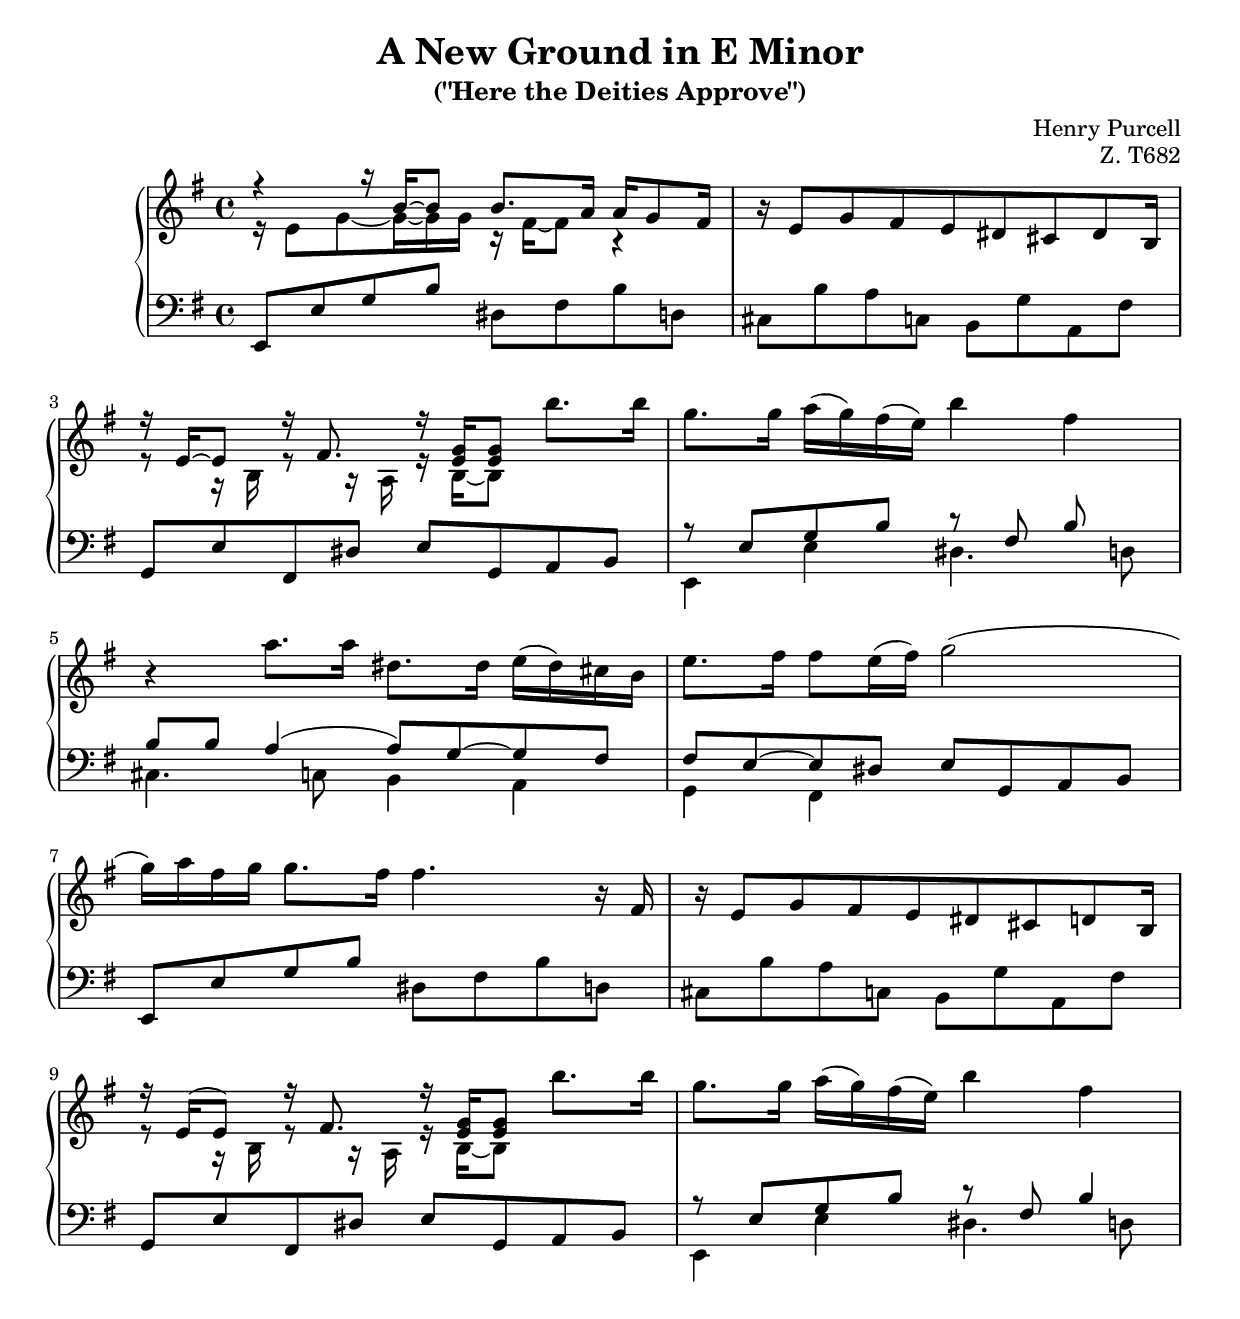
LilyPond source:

% This file:
%   http://angg.twu.net/LILYPOND/a_new_ground.ly.html
%   http://angg.twu.net/LILYPOND/a_new_ground.ly
%           (find-angg "LILYPOND/a_new_ground.ly")
% Author: Eduardo Ochs <eduardoochs@gmail.com>
%
% (find-angg "LILYPOND/a_new_ground.ly")
% (defun c () (interactive) (find-sh "cd ~/LILYPOND/ && lilypond a_new_ground.ly" :end))
% (defun C () (interactive) (find-sh "cd ~/LILYPOND/ && lilypond a_new_ground.ly" "Success: comp"))
% (defun D () (interactive) (find-pdf-page      "~/LILYPOND/a_new_ground.pdf"))
% (defun d () (interactive) (find-pdftools-page "~/LILYPOND/a_new_ground.pdf"))
% (defun e () (interactive) (find-fline         "~/LILYPOND/a_new_ground.ly"))
% (defun v () (interactive) (find-2a '(e) '(d)) (g))
% (defun cv () (interactive) (C) (ee-kill-this-buffer) (v) (g))
%
% (find-esetkey-links (kbd "<f6>") 'cv)
% (find-ssr-links      "cvlilypond" "2020-M-x-cv-lilypond")
% (find-eevvideo-links "cvlilypond" "2020-M-x-cv-lilypond" "nil" "0:00")

% (find-lilylearnpage 2 "Table of Contents")
% (find-lilylearntext 2 "Table of Contents")

% (find-books "__comp/__comp.el" "lilypond")
% (find-lilylearnpage (+ 5 1) "1.1 Compiling a file")
% (find-lilylearntext (+ 5 1) "1.1 Compiling a file")

% (find-lilynotatpage 66 "when entering lyrics")
% (find-lilynotattext 66 "when entering lyrics")
% (find-lilynotatpage 460 "3.2 Titles and headers")
% (find-lilynotattext 460 "3.2 Titles and headers")
% (find-lilynotatpage 521 "4.3.2 Page breaking")
% (find-lilynotattext 521 "4.3.2 Page breaking")

% (find-lilylearnpage)
% (find-lilylearntext)
% (find-lilylearnpage (+ 5  12) "\\relative c'")
% (find-lilylearntext (+ 5  12) "\\relative c'")
% (find-lilylearnpage (+ 5  15) "\\tempo 4. = 96")
% (find-lilylearntext (+ 5  15) "\\tempo 4. = 96")
% (find-lilylearnpage (+ 5  22) "2.1.3 Ties and slurs")
% (find-lilylearntext (+ 5  22) "2.1.3 Ties and slurs")
% (find-lilylearnpage (+ 5  25) "2.1.6 Automatic and manual beams")
% (find-lilylearntext (+ 5  25) "2.1.6 Automatic and manual beams")
% (find-lilylearnpage (+ 5  34) "aligning lyrics to notes")
% (find-lilylearntext (+ 5  34) "aligning lyrics to notes")
% (find-lilylearnpage (+ 5  36) "2.4.1 Organizing pieces with variables")
% (find-lilylearntext (+ 5  36) "2.4.1 Organizing pieces with variables")
% (find-lilylearnpage (+ 5  37) "2.4.2 Adding titles")
% (find-lilylearntext (+ 5  37) "2.4.2 Adding titles")
% (find-lilylearnpage (+ 5  37) "2.4.3 Absolute note names")
% (find-lilylearntext (+ 5  37) "2.4.3 Absolute note names")
% (find-lilylearnpage (+ 5  46) "3.2 Voices contain music")
% (find-lilylearntext (+ 5  46) "3.2 Voices contain music")
% (find-lilylearnpage (+ 5 148) "A.2 Piano templates")
% (find-lilylearntext (+ 5 148) "A.2 Piano templates")

% (find-lilysnipppage)
% (find-lilysnipptext)

\version "2.18.2"

\header {
  title = "A New Ground in E Minor"
  subtitle = "(\"Here the Deities Approve\")"
  composer = "Henry Purcell"
  opus = "Z. T682"
}

upper = \relative c'' {
   \clef treble
   \key e \minor
   \time 4/4

   % Compasso 1:
   << { r4 r16 b16~ b8      b8. a16 a16 g8 fis16 } \\
      { r16 e8 g~ g16~ g g    r16 fis16~ fis8 r4 }
   >> |
   r16 e8 g fis e dis cis dis b16 |

   \break

   % Compasso 3:
   << { r16 e16~ e8    r16 fis8.   r16 <<e16 g>> <<e8 g>> } \\
      { r8 r16 b,16   r8 r16 a16   r16 b16~ b8 }
   >>   b''8. b16
   g8. g16 a16( g16) fis16( e16) b'4 fis4 |

   \break

   % Compasso 5:
   r4 a8. a16 dis,8. dis16 e16( dis16) cis16 b16 |
   e8. fis16 fis8 e16( fis16) g2( |

   \break

   % Compasso 7:
   g16) a16 fis16 g16 g8. fis16 fis4. r16 fis,16 |
   r16 e8 g8 fis8 e8 dis8 cis8 d8 b16 |

   \break

   % Compasso 9:
   << { r16 e16( e8) r16 fis8. r16 <<e16 g>> <<e8 g>> } \\
      { r8 r16 b,16 r8 r16 a16 r16 b16~ b8 }
   >> b''8. b16 |
   g8. g16 a16( g16) fis16( e16) b'4 fis4 |

   \break

   % \autoBeamOff
   % r16 e,8 g b16~ b8
   % \autoBeamOn
   % % [ b8. a16 ] [ a g8 fis16 ] |
   %   b8. a16       a16 g8 fis16 |
   % \autoBeamOff
   % r16 e8 g fis e dis cis dis b16 |


}

lower = \relative c {
  \clef bass
  \key e \minor
  \time 4/4

  % Compasso 1:
  e,8 e' g b   dis, fis b d, |
  cis b' a c,  b g' a, fis'  |

  % Compasso 3:
  g, e' fis, dis'   e g, a b  |
  << { r8 e8 g8 b8 r8 fis8 b8 } \\
     { e,,4 e'4 dis4. d8 }
  >> |

  % Compasso 5:
  << { b'8 b8 a4( a8) g8~ g8 fis8  } \\
     { cis4. c8 b4 a4 }
  >> |
  << { fis'8 e8~ e8 dis8  } \\
     { g,4 fis4 }
  >> e'8 g,8 a8 b8 |

  % Compasso 7:
  e,8 e' g b   dis, fis b d, |
  cis b' a c,  b g' a, fis'  |

  % Compasso 9:
  g, e' fis, dis'   e g, a b  |
  << { r8 e8 g8 b8 r8 fis8 b4 } \\
     { e,,4 e'4 dis4. d8 }
  >> |

 %    e,8 e' g b   dis, fis b d, |
 %   cis b' a c,  b g' a, fis'  |
 %   g, e' fis, dis'   e g, a b  |

}

\score {
  \new PianoStaff <<
    % \set PianoStaff.instrumentName = #"Piano          "
    \new Staff = "upper" \upper
    \new Staff = "lower" \lower
  >>
  \layout { }
  \midi { }
}



% {
%   <a, c>2.( | <g! b>2. | <f a>2. | <e gis>2.) |
%   \break
%   << { r4 g!4-2 c4-1 | r4 d2-1     | c4-1 r4 b4-2 | a2-1      c4-1 } \\
%      { c,2.-5        | g'2-4 a4-3~ | a4   e2-5    | r4 a,4-5 a'4-2 } >> |
%   \break
%   << { b2-1 b4-2   | a2-1 g!4        | r4 a2_1 | gis2.-2 } \\
%      { a2-2 gis4-3 | r4 a,4-5 g'!4-1 | f2.-2   | e2.-4   } >> |
%   \break
%   <a c>2.( | <g! b>2. | <f a>2. | <e gis>2.) |
%   \break
%   << { r4 g!4-2 c4-1 | r4 d2-1     | c4-1 r4 b4-2 | a2.-1    } \\
%      { c,2.-5        | g'2-4 a4-3~ | a4   e2-5    | r4 a,2-5 } >> |
% }

% LeftHand = \relative c'' {
% }
